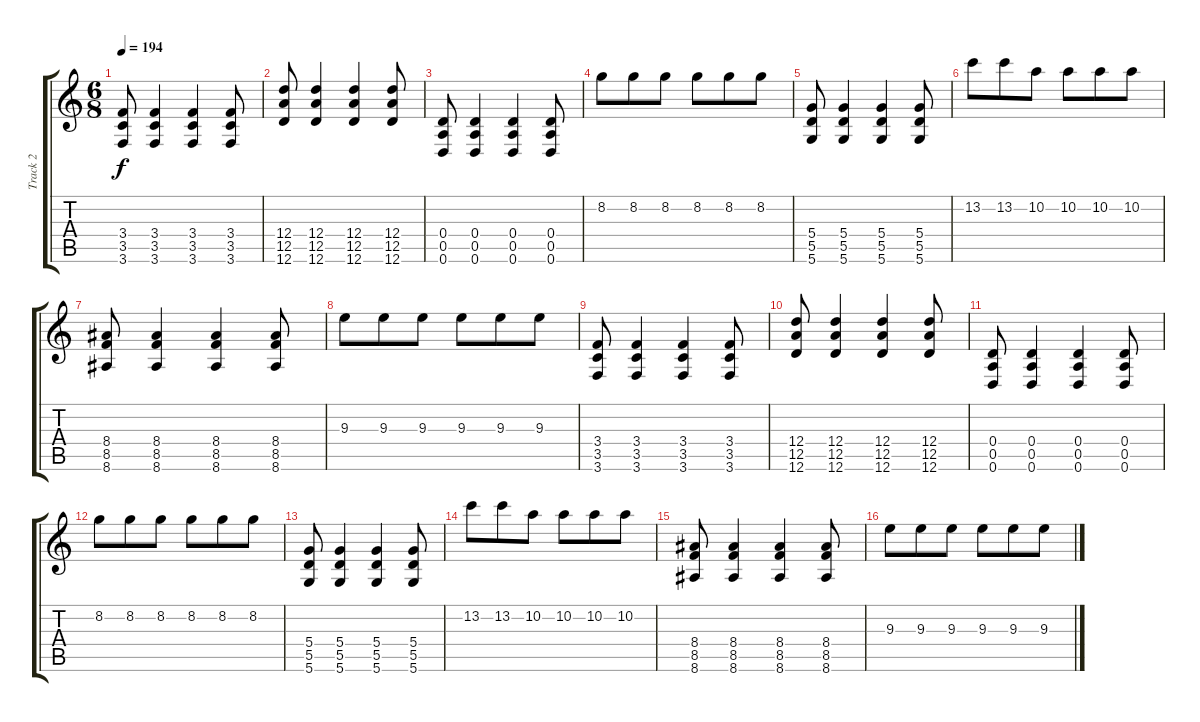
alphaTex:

\track ("Track 2" "Track 2") {instrument distortionguitar}
\staff {score tabs}
\tuning (E4 B3 G3 D3 A2 D2) {hide}
\ts (6 8)
\tempo 194
\clef g2
\ks c
(3.4 3.5 3.6).8{dy f} (3.4 3.5 3.6).4 (3.4 3.5 3.6).4 (3.4 3.5 3.6).8 |
(12.4 12.5 12.6).8 (12.4 12.5 12.6).4 (12.4 12.5 12.6).4 (12.4 12.5 12.6).8 |
(0.4 0.5 0.6).8 (0.4 0.5 0.6).4 (0.4 0.5 0.6).4 (0.4 0.5 0.6).8 |
8.2.8 8.2.8 8.2.8 8.2.8 8.2.8 8.2.8 |
(5.4 5.5 5.6).8 (5.4 5.5 5.6).4 (5.4 5.5 5.6).4 (5.4 5.5 5.6).8 |
13.2.8 13.2.8 10.2.8 10.2.8 10.2.8 10.2.8 |
(8.4 8.5 8.6).8 (8.4 8.5 8.6).4 (8.4 8.5 8.6).4 (8.4 8.5 8.6).8 |
9.3.8 9.3.8 9.3.8 9.3.8 9.3.8 9.3.8 |
(3.4 3.5 3.6).8 (3.4 3.5 3.6).4 (3.4 3.5 3.6).4 (3.4 3.5 3.6).8 |
(12.4 12.5 12.6).8 (12.4 12.5 12.6).4 (12.4 12.5 12.6).4 (12.4 12.5 12.6).8 |
(0.4 0.5 0.6).8 (0.4 0.5 0.6).4 (0.4 0.5 0.6).4 (0.4 0.5 0.6).8 |
8.2.8 8.2.8 8.2.8 8.2.8 8.2.8 8.2.8 |
(5.4 5.5 5.6).8 (5.4 5.5 5.6).4 (5.4 5.5 5.6).4 (5.4 5.5 5.6).8 |
13.2.8 13.2.8 10.2.8 10.2.8 10.2.8 10.2.8 |
(8.4 8.5 8.6).8 (8.4 8.5 8.6).4 (8.4 8.5 8.6).4 (8.4 8.5 8.6).8 |
9.3.8 9.3.8 9.3.8 9.3.8 9.3.8 9.3.8
